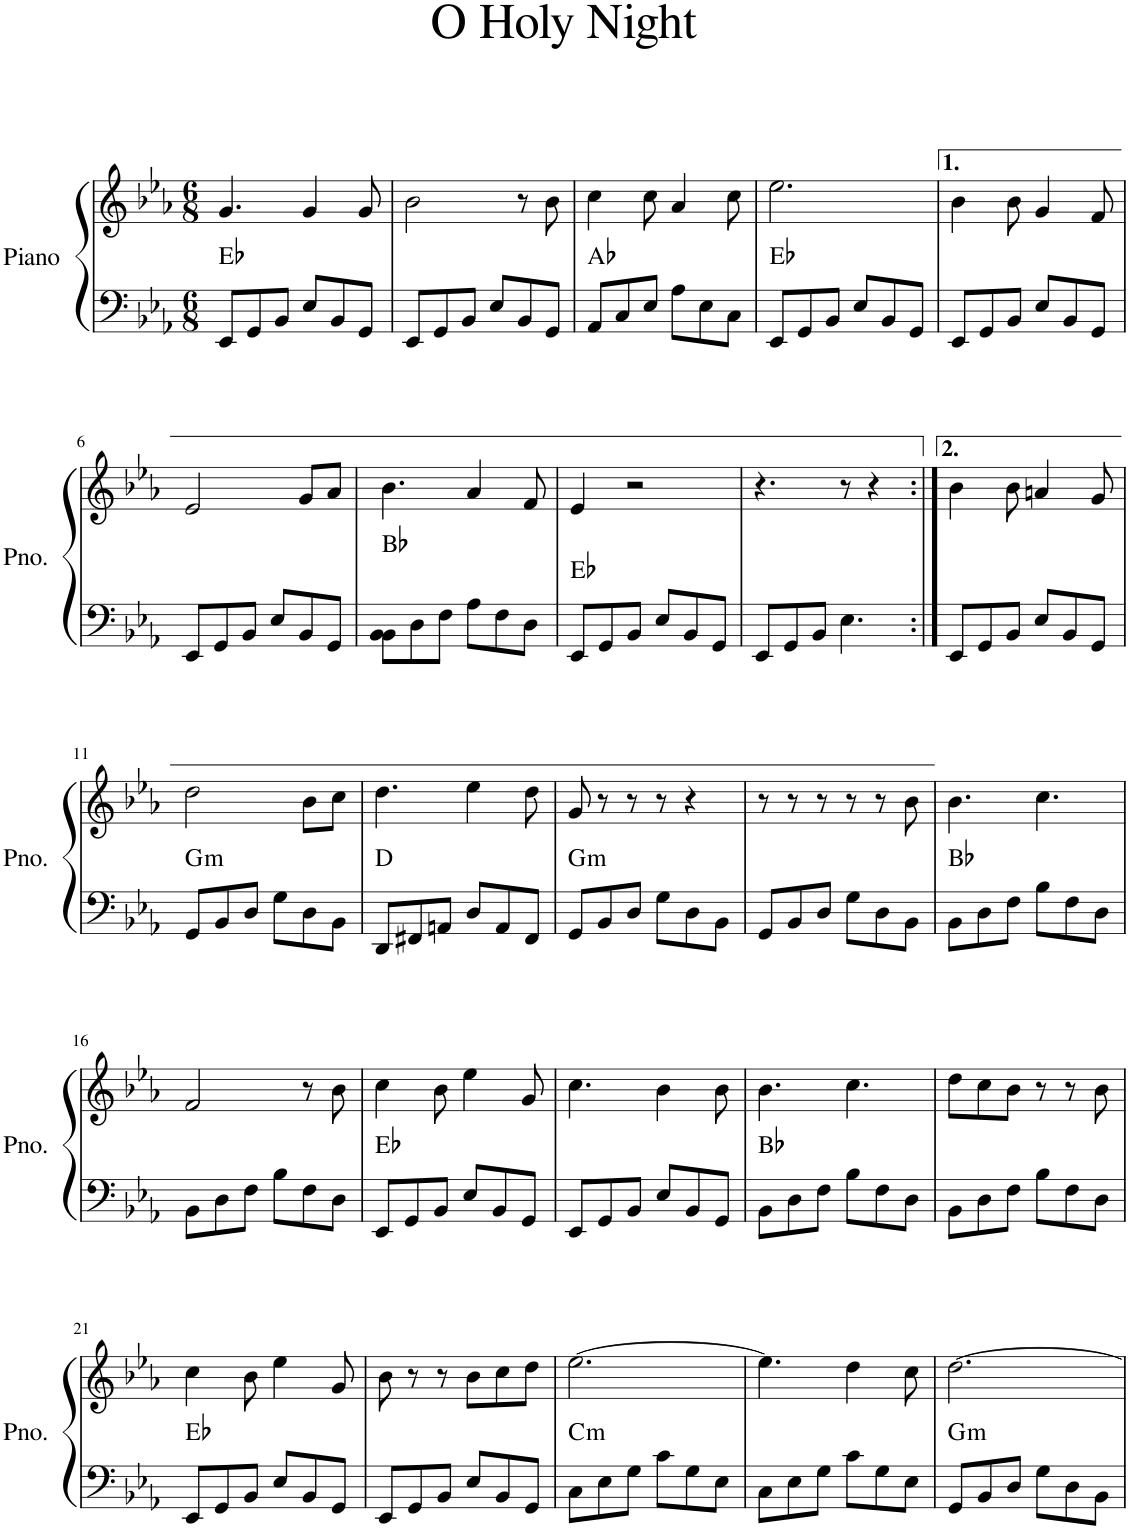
**kern	**kern	**harte
*part1	*part1	*part1
*staff2	*staff1	*
*I"Piano	*	*
*I'Pno.	*	*
*clefF4	*clefG2	*
*k[b-e-a-]	*k[b-e-a-]	*
*M6/8	*M6/8	*
=1	=1	=1
8EE-/L	4.g/	Eb:maj
8GG/	.	.
8BB-/J	.	.
8E-/L	4g/	.
8BB-/	.	.
8GG/J	8g/	.
=2	=2	=2
8EE-/L	2b-\	.
8GG/	.	.
8BB-/J	.	.
8E-/L	.	.
8BB-/	8r	.
8GG/J	8b-\	.
=3	=3	=3
8AA-/L	4cc\	Ab:maj
8C/	.	.
8E-/J	8cc\	.
8A-\L	4a-/	.
8E-\	.	.
8C\J	8cc\	.
=4	=4	=4
8EE-/L	2.ee-\	Eb:maj
8GG/	.	.
8BB-/J	.	.
8E-/L	.	.
8BB-/	.	.
8GG/J	.	.
=5	=5	=5
8EE-/L	4b-\	.
8GG/	.	.
8BB-/J	8b-\	.
8E-/L	4g/	.
8BB-/	.	.
8GG/J	8f/	.
!!LO:LB:g=z
=6	=6	=6
8EE-/L	2e-/	.
8GG/	.	.
8BB-/J	.	.
8E-/L	.	.
8BB-/	8g/L	.
8GG/J	8a-/J	.
=7	=7	=7
!	!	!LO:H:n=1:kt=N.C.
8BB-\ 8BB-\L	4.b-\	N Bb:maj
8D\	.	.
8F\J	.	.
8A-\L	4a-/	.
8F\	.	.
8D\J	8f/	.
=8	=8	=8
8EE-/L	4e-/	Eb:maj
8GG/	.	.
8BB-/J	2r	.
8E-/L	.	.
8BB-/	.	.
8GG/J	.	.
=9	=9	=9
8EE-/L	4.r	.
8GG/	.	.
8BB-/J	.	.
4.E-\	8r	.
.	4r	.
=10:|!	=10:|!	=10:|!
8EE-/L	4b-\	.
8GG/	.	.
8BB-/J	8b-\	.
8E-/L	4an/	.
8BB-/	.	.
8GG/J	8g/	.
!!LO:LB:g=z
=11	=11	=11
!	!	!LO:H:kt=m
8GG/L	2dd\	G:min
8BB-/	.	.
8D/J	.	.
8G\L	.	.
8D\	8b-\L	.
8BB-\J	8cc\J	.
=12	=12	=12
8DD/L	4.dd\	D:maj
8FF#X/	.	.
8AAn/J	.	.
8D/L	4ee-\	.
8AA/	.	.
8FF#/J	8dd\	.
=13	=13	=13
!	!	!LO:H:kt=m
8GG/L	8g/	G:min
8BB-/	8r	.
8D/J	8r	.
8G\L	8r	.
8D\	4r	.
8BB-\J	.	.
=14	=14	=14
8GG/L	8r	.
8BB-/	8r	.
8D/J	8r	.
8G\L	8r	.
8D\	8r	.
8BB-\J	8b-\	.
=15	=15	=15
8BB-\L	4.b-\	Bb:maj
8D\	.	.
8F\J	.	.
8B-\L	4.cc\	.
8F\	.	.
8D\J	.	.
!!LO:LB:g=z
=16	=16	=16
8BB-\L	2f/	.
8D\	.	.
8F\J	.	.
8B-\L	.	.
8F\	8r	.
8D\J	8b-\	.
=17	=17	=17
8EE-/L	4cc\	Eb:maj
8GG/	.	.
8BB-/J	8b-\	.
8E-/L	4ee-\	.
8BB-/	.	.
8GG/J	8g/	.
=18	=18	=18
8EE-/L	4.cc\	.
8GG/	.	.
8BB-/J	.	.
8E-/L	4b-\	.
8BB-/	.	.
8GG/J	8b-\	.
=19	=19	=19
8BB-\L	4.b-\	Bb:maj
8D\	.	.
8F\J	.	.
8B-\L	4.cc\	.
8F\	.	.
8D\J	.	.
=20	=20	=20
8BB-\L	8dd\L	.
8D\	8cc\	.
8F\J	8b-\J	.
8B-\L	8r	.
8F\	8r	.
8D\J	8b-\	.
!!LO:LB:g=z
=21	=21	=21
8EE-/L	4cc\	Eb:maj
8GG/	.	.
8BB-/J	8b-\	.
8E-/L	4ee-\	.
8BB-/	.	.
8GG/J	8g/	.
=22	=22	=22
8EE-/L	8b-\	.
8GG/	8r	.
8BB-/J	8r	.
8E-/L	8b-\L	.
8BB-/	8cc\	.
8GG/J	8dd\J	.
=23	=23	=23
!	!	!LO:H:kt=m
8C\L	[2.ee-\	C:min
8E-\	.	.
8G\J	.	.
8c\L	.	.
8G\	.	.
8E-\J	.	.
=24	=24	=24
8C\L	4.ee-\]	.
8E-\	.	.
8G\J	.	.
8c\L	4dd\	.
8G\	.	.
8E-\J	8cc\	.
=25	=25	=25
!	!	!LO:H:kt=m
8GG/L	[2.dd\	G:min
8BB-/	.	.
8D/J	.	.
8G\L	.	.
8D\	.	.
8BB-\J	.	.
=	=	=
*-	*-	*-
